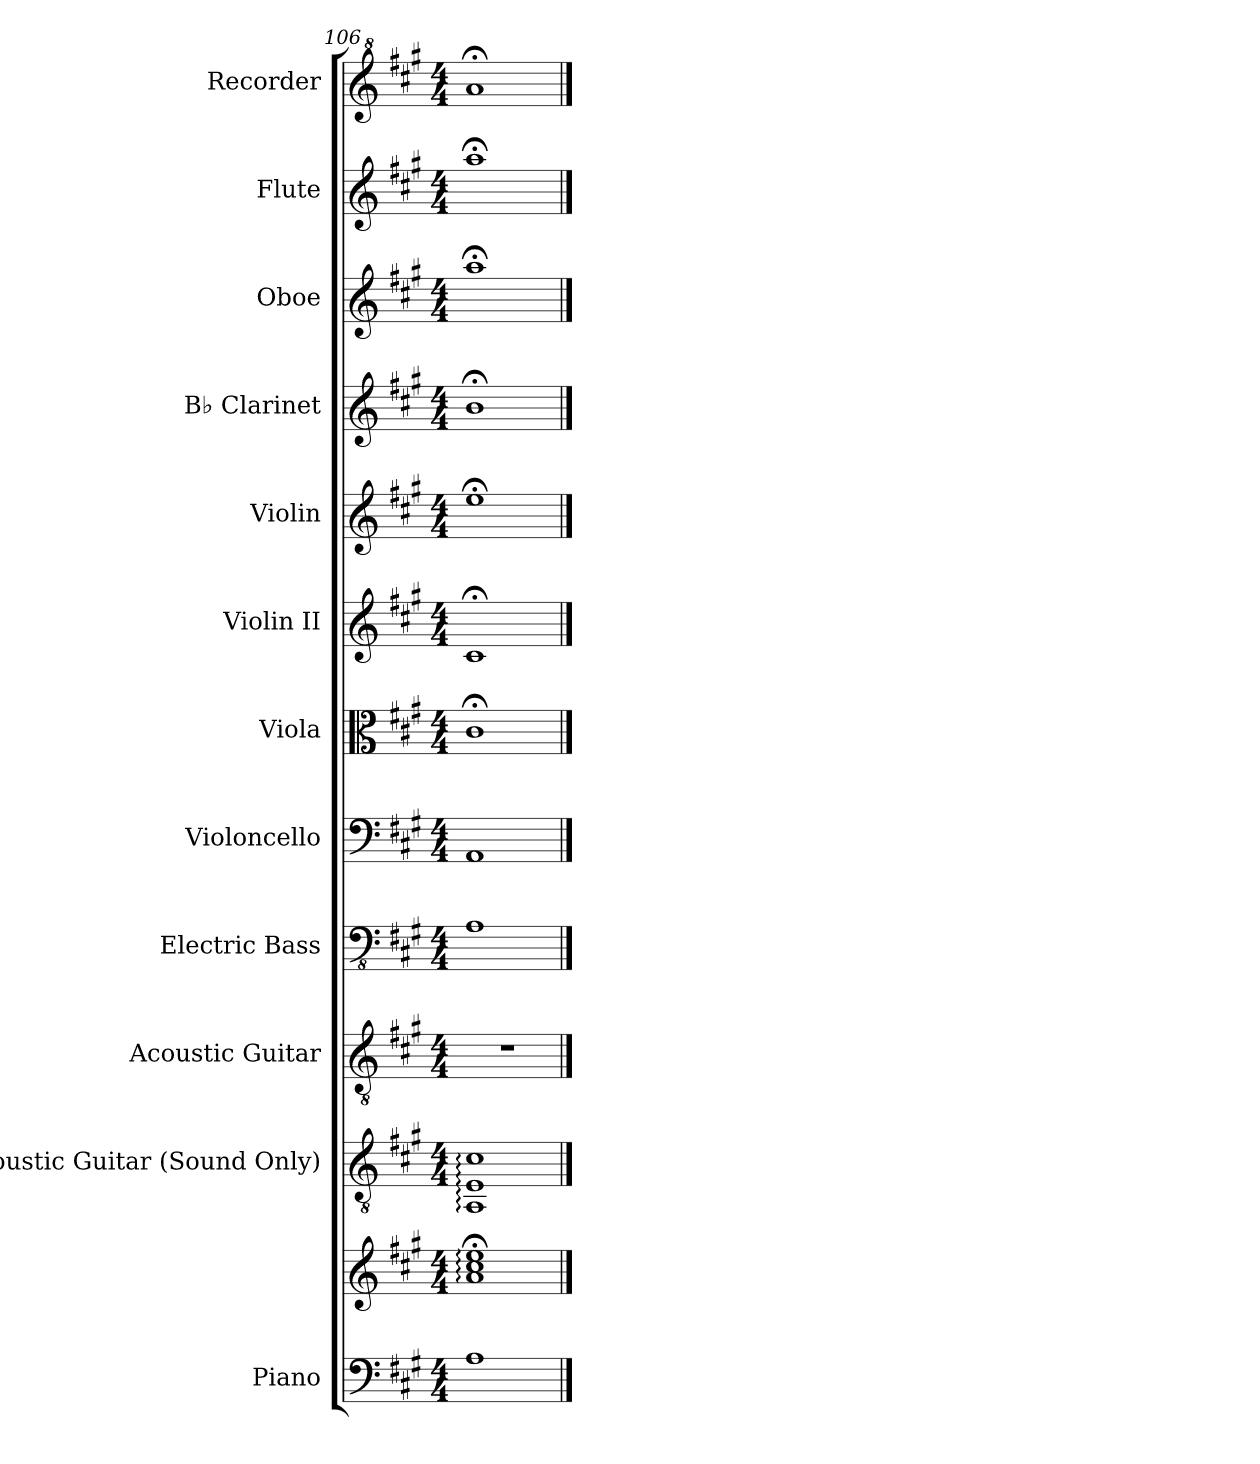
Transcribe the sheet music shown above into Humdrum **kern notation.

**kern	**kern	**kern	**kern	**kern	**kern	**kern	**kern	**kern	**kern	**kern	**kern	**kern
*part12	*part12	*part11	*part10	*part9	*part8	*part7	*part6	*part5	*part4	*part3	*part2	*part1
*staff13	*staff12	*staff11	*staff10	*staff9	*staff8	*staff7	*staff6	*staff5	*staff4	*staff3	*staff2	*staff1
*I"Piano	*	*I"Acoustic Guitar (Sound Only)	*I"Acoustic Guitar	*I"Electric Bass	*I"Violoncello	*I"Viola	*I"Violin II	*I"Violin	*I"B♭ Clarinet	*I"Oboe	*I"Flute	*I"Recorder
*I'Pno.	*	*I'Guit.	*I'Guit.	*I'El. B.	*I'Vc.	*I'Vla.	*I'Vln. II	*I'Vln.	*I'B♭ Cl.	*I'Ob.	*I'Fl.	*I'Rec.
*clefF4	*clefG2	*clefGv2	*clefGv2	*clefFv4	*clefF4	*clefC3	*clefG2	*clefG2	*clefG2	*clefG2	*clefG2	*clefG^2
*	*	*	*	*	*	*	*	*	*ITrd1c2	*	*	*
*k[f#c#g#]	*k[f#c#g#]	*k[f#c#g#]	*k[f#c#g#]	*k[f#c#g#]	*k[f#c#g#]	*k[f#c#g#]	*k[f#c#g#]	*k[f#c#g#]	*k[f#]	*k[f#c#g#]	*k[f#c#g#]	*k[f#c#g#]
*M4/4	*M4/4	*M4/4	*M4/4	*M4/4	*M4/4	*M4/4	*M4/4	*M4/4	*M4/4	*M4/4	*M4/4	*M4/4
=106	=106	=106	=106	=106	=106	=106	=106	=106	=106	=106	=106	=106
1A:	1a;<: 1cc#;<: 1ee;<:	1AA: 1E: 1c#:	1r	1AA	1AA	1c#;<	1c#;<	1ee;<	1a;<	1aa;<	1aa;<	1aa;<
==	==	==	==	==	==	==	==	==	==	==	==	==
*-	*-	*-	*-	*-	*-	*-	*-	*-	*-	*-	*-	*-
